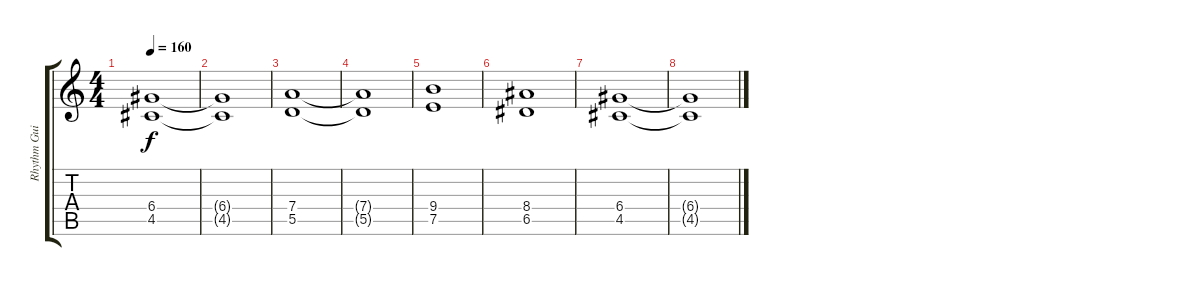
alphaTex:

\track ("Rhythm Guitar (only in 2003 Vers.) " "Rhythm Gui") {instrument distortionguitar}
\staff {score tabs}
\tuning (E4 B3 G3 D3 A2 E2) {hide}
\ts (4 4)
\tempo 160
\clef g2
\ks c
(6.4 4.5).1{dy f} |
(6.4{t} 4.5{t}).1 |
(7.4 5.5).1 |
(7.4{t} 5.5{t}).1 |
(9.4 7.5).1 |
(8.4 6.5).1 |
(6.4 4.5).1 |
(6.4{t} 4.5{t}).1
